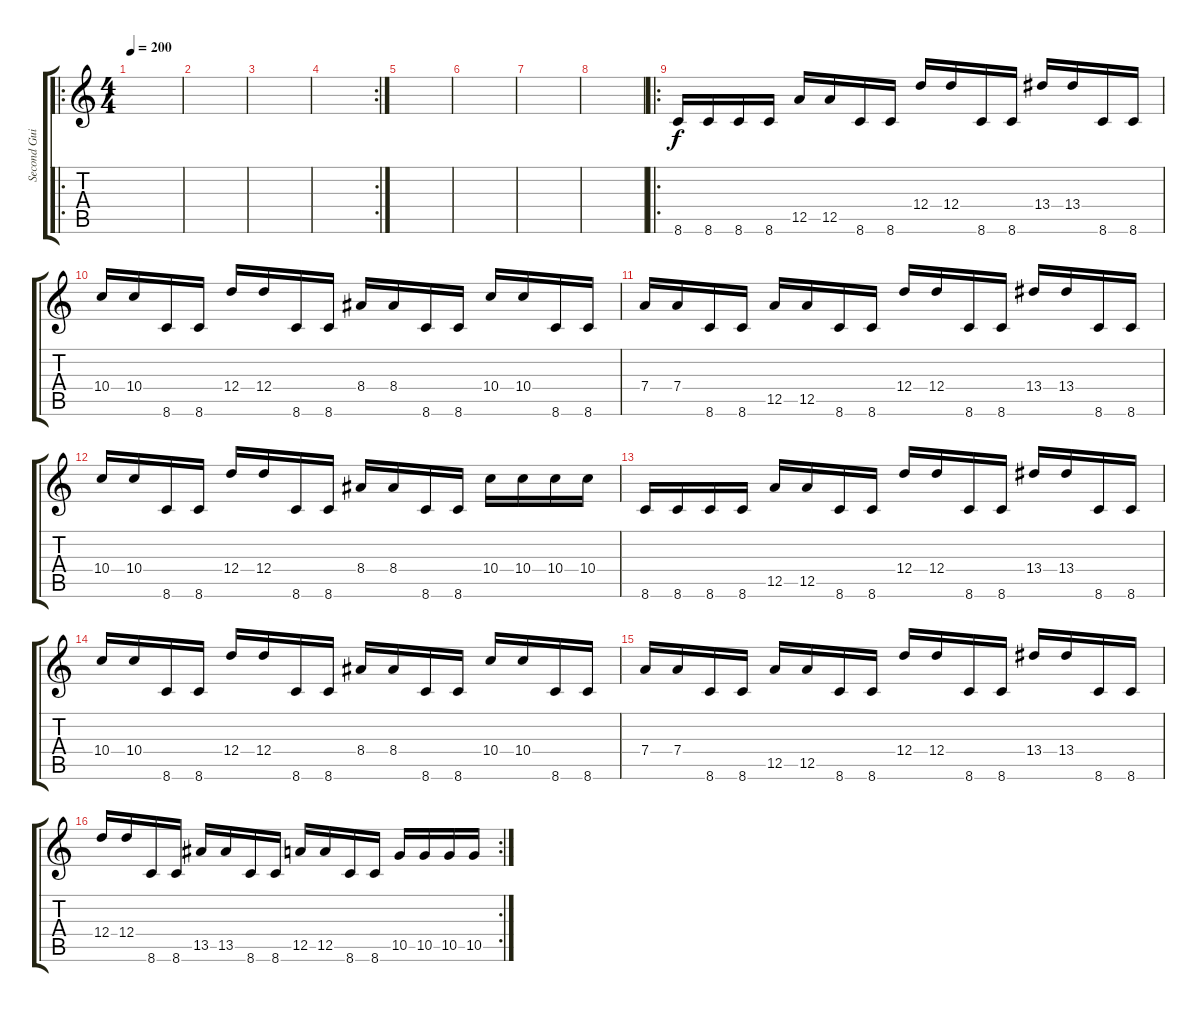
\track ("Second Guitar (filler)" "Second Gui") {instrument distortionguitar}
\staff {score tabs}
\tuning (E4 B3 G3 D3 A2 E2) {hide}
\ro
\ts (4 4)
\tempo 200
\clef g2
\ks c
|
|
|
\rc 2
|
|
|
|
|
\ro
8.6.16 8.6.16 8.6.16 8.6.16 12.5.16 12.5.16 8.6.16 8.6.16 12.4.16 12.4.16 8.6.16 8.6.16 13.4.16 13.4.16 8.6.16 8.6.16 |
10.4.16 10.4.16 8.6.16 8.6.16 12.4.16 12.4.16 8.6.16 8.6.16 8.4.16 8.4.16 8.6.16 8.6.16 10.4.16 10.4.16 8.6.16 8.6.16 |
7.4.16 7.4.16 8.6.16 8.6.16 12.5.16 12.5.16 8.6.16 8.6.16 12.4.16 12.4.16 8.6.16 8.6.16 13.4.16 13.4.16 8.6.16 8.6.16 |
10.4.16 10.4.16 8.6.16 8.6.16 12.4.16 12.4.16 8.6.16 8.6.16 8.4.16 8.4.16 8.6.16 8.6.16 10.4.16 10.4.16 10.4.16 10.4.16 |
8.6.16 8.6.16 8.6.16 8.6.16 12.5.16 12.5.16 8.6.16 8.6.16 12.4.16 12.4.16 8.6.16 8.6.16 13.4.16 13.4.16 8.6.16 8.6.16 |
10.4.16 10.4.16 8.6.16 8.6.16 12.4.16 12.4.16 8.6.16 8.6.16 8.4.16 8.4.16 8.6.16 8.6.16 10.4.16 10.4.16 8.6.16 8.6.16 |
7.4.16 7.4.16 8.6.16 8.6.16 12.5.16 12.5.16 8.6.16 8.6.16 12.4.16 12.4.16 8.6.16 8.6.16 13.4.16 13.4.16 8.6.16 8.6.16 |
\rc 2
12.4.16 12.4.16 8.6.16 8.6.16 13.5.16 13.5.16 8.6.16 8.6.16 12.5.16 12.5.16 8.6.16 8.6.16 10.5.16 10.5.16 10.5.16 10.5.16
